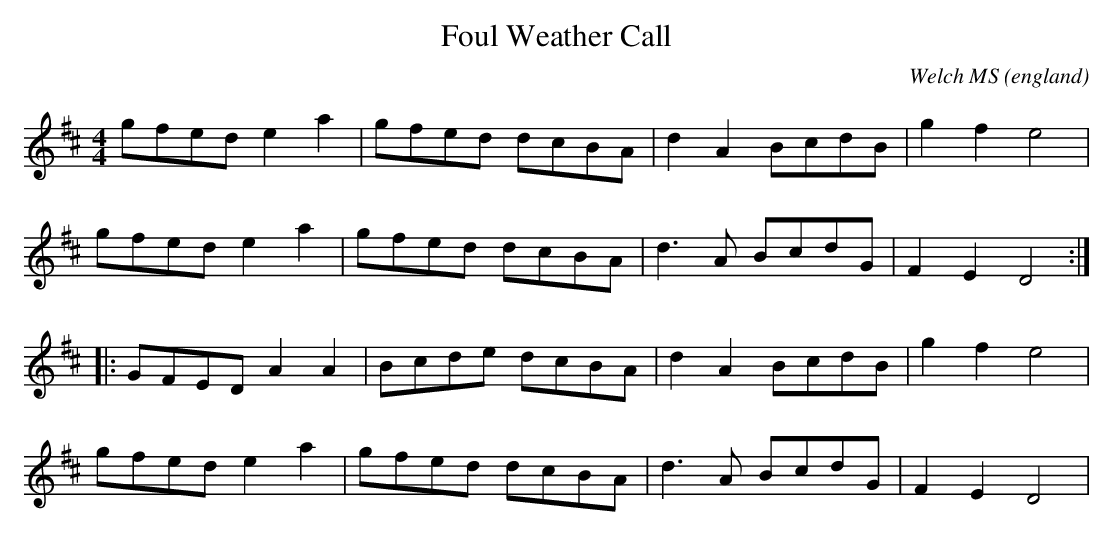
X:1
T:Foul Weather Call
O:england
C:Welch MS
M:4/4
L:1/8
K:D
gfed e2a2|gfed dcBA|d2A2BcdB|g2f2e4|
gfed e2a2|gfed dcBA|d3A BcdG|F2E2D4:|
|:GFED A2A2|Bcde dcBA|d2A2BcdB|g2f2e4|
gfed e2a2|gfed dcBA|d3A BcdG|F2E2D4|
:|
